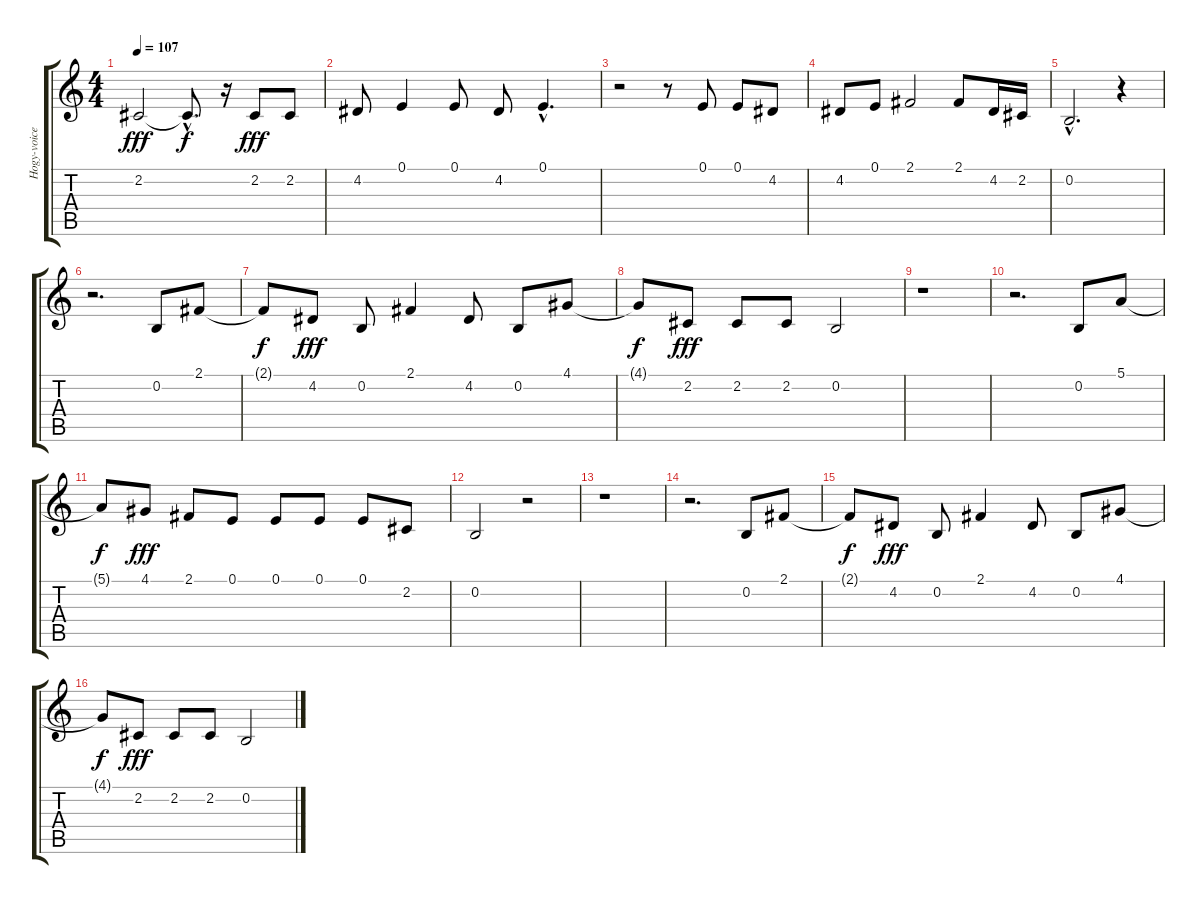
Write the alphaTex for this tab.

\track ("Hogy-voice" "Hogy-voice") {instrument acousticgrandpiano}
\staff {score tabs}
\tuning (E4 B3 G3 D3 A2 E2) {hide}
\ts (4 4)
\tempo 107
\clef g2
\ks c
2.2.2{dy fff} 2.2{hac t}.8{d dy f} r.16 2.2.8{dy fff} 2.2.8 |
4.2.8 0.1.4 0.1.8 4.2.8 0.1{hac}.4{d} |
r.2 r.8 0.1.8 0.1.8 4.2.8 |
4.2.8 0.1.8 2.1.2 2.1.8 4.2.16 2.2.16 |
0.2{hac}.2{d} r.4 |
r.2{d} 0.2.8{volume 12 instrument synthbrass1} 2.1.8 |
2.1{t}.8{dy f} 4.2.8{dy fff} 0.2.8 2.1.4 4.2.8 0.2.8 4.1.8 |
4.1{t}.8{dy f} 2.2.8{dy fff} 2.2.8 2.2.8 0.2.2 |
r.1 |
r.2{d} 0.2.8 5.1.8 |
5.1{t}.8{dy f} 4.1.8{dy fff} 2.1.8 0.1.8 0.1.8 0.1.8 0.1.8 2.2.8 |
0.2.2 r.2 |
r.1 |
r.2{d} 0.2.8 2.1.8 |
2.1{t}.8{dy f} 4.2.8{dy fff} 0.2.8 2.1.4 4.2.8 0.2.8 4.1.8 |
4.1{t}.8{dy f} 2.2.8{dy fff} 2.2.8 2.2.8 0.2.2
